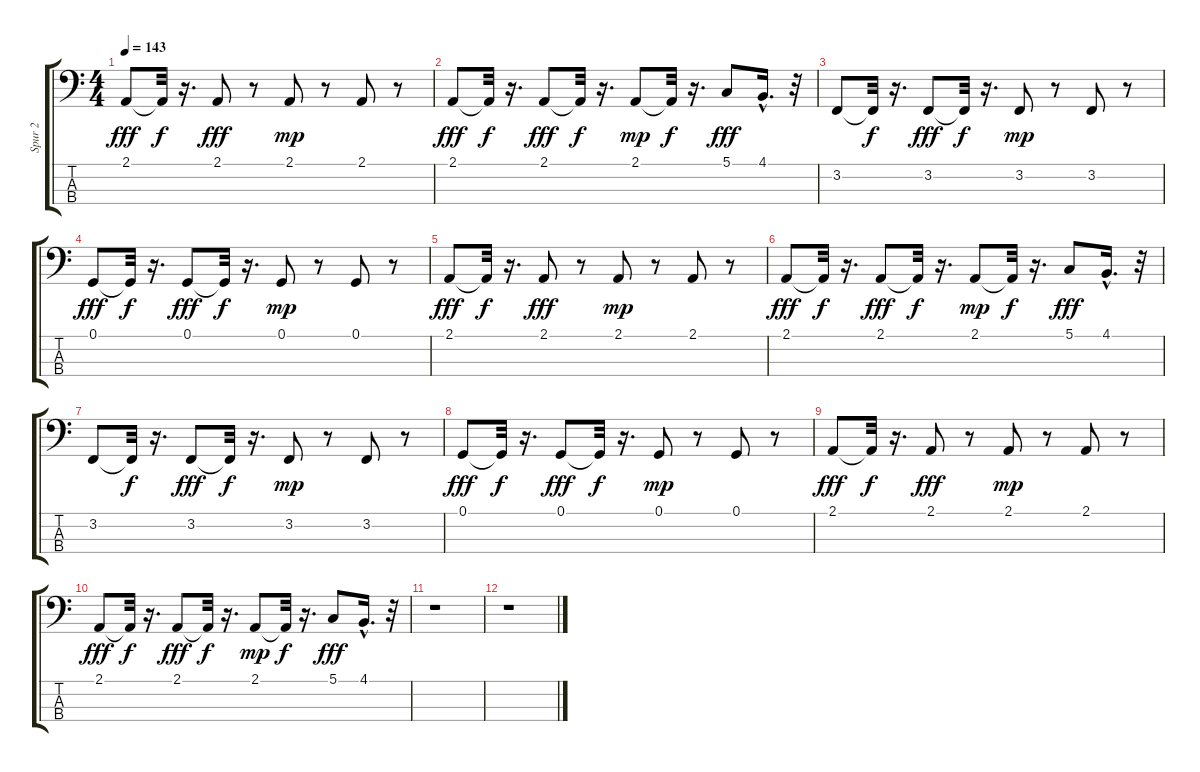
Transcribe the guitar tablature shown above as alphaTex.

\track ("Spur 2" "Spur 2") {instrument lead2sawtooth}
\staff {score tabs}
\tuning (G2 D2 A1 E1) {hide}
\ts (4 4)
\tempo 143
\clef f4
\ks c
2.1.8{dy fff} 2.1{t}.32{dy f} r.16{d} 2.1.8{dy fff} r.8 2.1.8{dy mp} r.8 2.1.8 r.8 |
2.1.8{dy fff} 2.1{t}.32{dy f} r.16{d} 2.1.8{dy fff} 2.1{t}.32{dy f} r.16{d} 2.1.8{dy mp} 2.1{t}.32{dy f} r.16{d} 5.1.8{dy fff} 4.1{hac}.16{d} r.32 |
3.2.8 3.2{t}.32{dy f} r.16{d} 3.2.8{dy fff} 3.2{t}.32{dy f} r.16{d} 3.2.8{dy mp} r.8 3.2.8 r.8 |
0.1.8{dy fff} 0.1{t}.32{dy f} r.16{d} 0.1.8{dy fff} 0.1{t}.32{dy f} r.16{d} 0.1.8{dy mp} r.8 0.1.8 r.8 |
2.1.8{dy fff} 2.1{t}.32{dy f} r.16{d} 2.1.8{dy fff} r.8 2.1.8{dy mp} r.8 2.1.8 r.8 |
2.1.8{dy fff} 2.1{t}.32{dy f} r.16{d} 2.1.8{dy fff} 2.1{t}.32{dy f} r.16{d} 2.1.8{dy mp} 2.1{t}.32{dy f} r.16{d} 5.1.8{dy fff} 4.1{hac}.16{d} r.32 |
3.2.8 3.2{t}.32{dy f} r.16{d} 3.2.8{dy fff} 3.2{t}.32{dy f} r.16{d} 3.2.8{dy mp} r.8 3.2.8 r.8 |
0.1.8{dy fff} 0.1{t}.32{dy f} r.16{d} 0.1.8{dy fff} 0.1{t}.32{dy f} r.16{d} 0.1.8{dy mp} r.8 0.1.8 r.8 |
2.1.8{dy fff} 2.1{t}.32{dy f} r.16{d} 2.1.8{dy fff} r.8 2.1.8{dy mp} r.8 2.1.8 r.8 |
2.1.8{dy fff} 2.1{t}.32{dy f} r.16{d} 2.1.8{dy fff} 2.1{t}.32{dy f} r.16{d} 2.1.8{dy mp} 2.1{t}.32{dy f} r.16{d} 5.1.8{dy fff} 4.1{hac}.16{d} r.32 |
r.1 |
r.1
